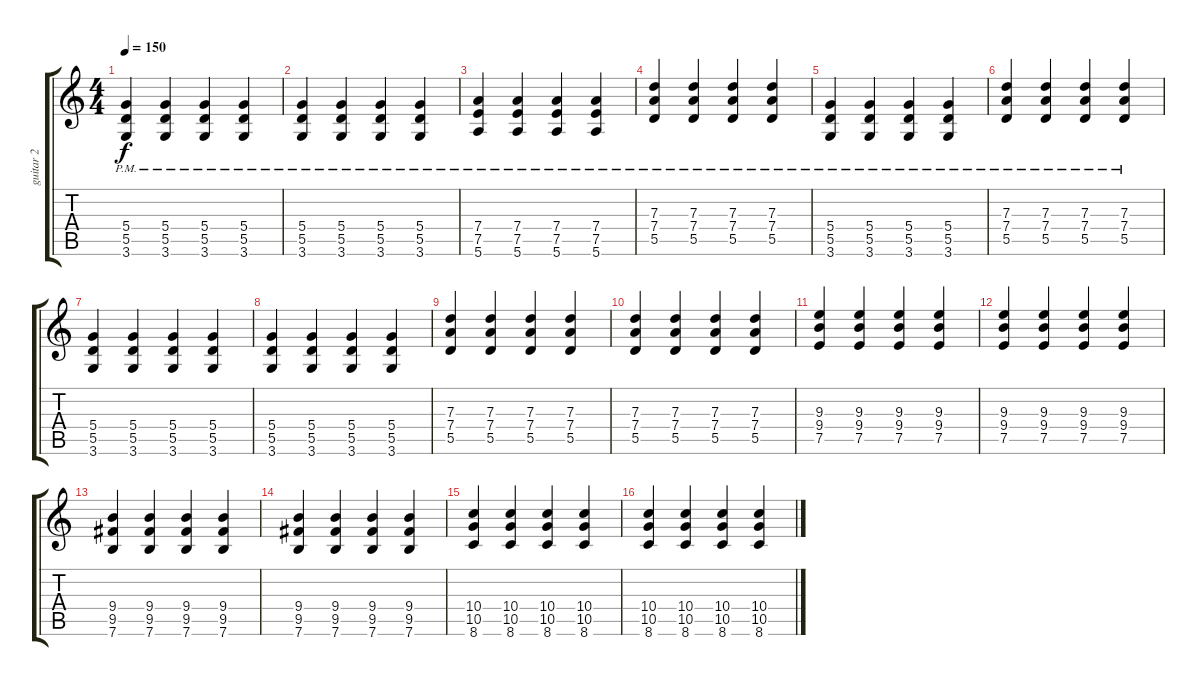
\track ("guitar 2" "guitar 2") {instrument distortionguitar}
\staff {score tabs}
\tuning (E4 B3 G3 D3 A2 E2) {hide}
\ts (4 4)
\tempo 150
\clef g2
\ks c
(5.4{pm} 5.5{pm} 3.6{pm}).4{dy f} (5.4{pm} 5.5{pm} 3.6{pm}).4 (5.4{pm} 5.5{pm} 3.6{pm}).4 (5.4{pm} 5.5{pm} 3.6{pm}).4 |
(5.4{pm} 5.5{pm} 3.6{pm}).4 (5.4{pm} 5.5{pm} 3.6{pm}).4 (5.4{pm} 5.5{pm} 3.6{pm}).4 (5.4{pm} 5.5{pm} 3.6{pm}).4 |
(7.4{pm} 7.5{pm} 5.6{pm}).4 (7.4{pm} 7.5{pm} 5.6{pm}).4 (7.4{pm} 7.5{pm} 5.6{pm}).4 (7.4{pm} 7.5{pm} 5.6{pm}).4 |
(7.3{pm} 7.4{pm} 5.5{pm}).4 (7.3{pm} 7.4{pm} 5.5{pm}).4 (7.3{pm} 7.4{pm} 5.5{pm}).4 (7.3{pm} 7.4{pm} 5.5{pm}).4 |
(5.4{pm} 5.5{pm} 3.6{pm}).4 (5.4{pm} 5.5{pm} 3.6{pm}).4 (5.4{pm} 5.5{pm} 3.6{pm}).4 (5.4{pm} 5.5{pm} 3.6{pm}).4 |
(7.3{pm} 7.4{pm} 5.5{pm}).4 (7.3{pm} 7.4{pm} 5.5{pm}).4 (7.3{pm} 7.4{pm} 5.5{pm}).4 (7.3{pm} 7.4{pm} 5.5{pm}).4 |
(5.4 5.5 3.6).4 (5.4 5.5 3.6).4 (5.4 5.5 3.6).4 (5.4 5.5 3.6).4 |
(5.4 5.5 3.6).4 (5.4 5.5 3.6).4 (5.4 5.5 3.6).4 (5.4 5.5 3.6).4 |
(7.3 7.4 5.5).4 (7.3 7.4 5.5).4 (7.3 7.4 5.5).4 (7.3 7.4 5.5).4 |
(7.3 7.4 5.5).4 (7.3 7.4 5.5).4 (7.3 7.4 5.5).4 (7.3 7.4 5.5).4 |
(9.3 9.4 7.5).4 (9.3 9.4 7.5).4 (9.3 9.4 7.5).4 (9.3 9.4 7.5).4 |
(9.3 9.4 7.5).4 (9.3 9.4 7.5).4 (9.3 9.4 7.5).4 (9.3 9.4 7.5).4 |
(9.4 9.5 7.6).4 (9.4 9.5 7.6).4 (9.4 9.5 7.6).4 (9.4 9.5 7.6).4 |
(9.4 9.5 7.6).4 (9.4 9.5 7.6).4 (9.4 9.5 7.6).4 (9.4 9.5 7.6).4 |
(10.4 10.5 8.6).4 (10.4 10.5 8.6).4 (10.4 10.5 8.6).4 (10.4 10.5 8.6).4 |
(10.4 10.5 8.6).4 (10.4 10.5 8.6).4 (10.4 10.5 8.6).4 (10.4 10.5 8.6).4
